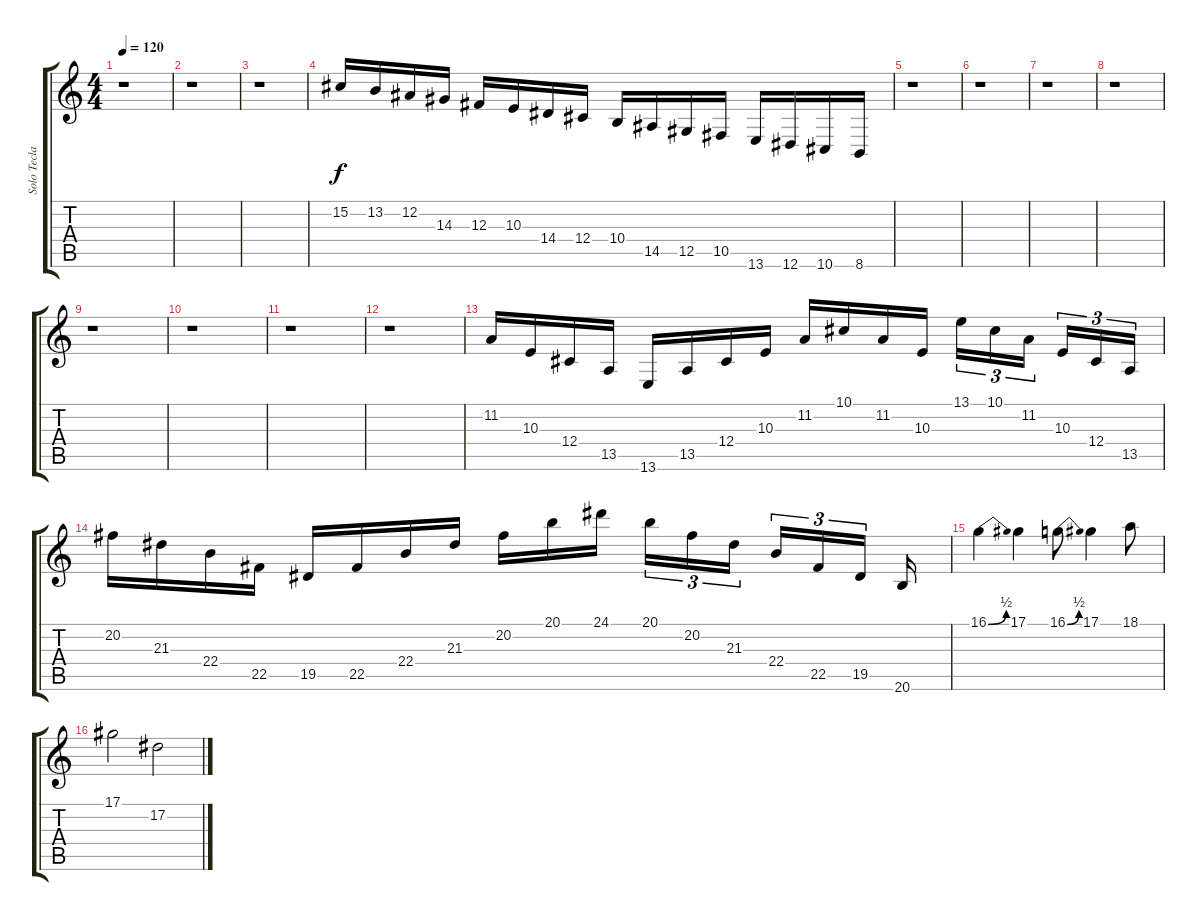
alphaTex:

\track ("Solo Teclados" "Solo Tecla") {instrument lead2sawtooth}
\staff {score tabs}
\tuning (Eb4 Bb3 Gb3 Db3 Ab2 Eb2) {hide}
\ts (4 4)
\tempo 120
\clef g2
\ks c
r.1{dy mf} |
r.1 |
r.1 |
15.2.16{dy f instrument overdrivenguitar} 13.2.16 12.2.16 14.3.16 12.3.16 10.3.16 14.4.16 12.4.16 10.4.16 14.5.16 12.5.16 10.5.16 13.6.16 12.6.16 10.6.16 8.6.16 |
r.1 |
r.1 |
r.1 |
r.1 |
r.1 |
r.1 |
r.1 |
r.1 |
11.2.16{instrument lead2sawtooth} 10.3.16 12.4.16 13.5.16 13.6.16 13.5.16 12.4.16 10.3.16 11.2.16 10.1.16 11.2.16 10.3.16 13.1.16{tu (3 2)} 10.1.16{tu (3 2)} 11.2.16{tu (3 2)} 10.3.16{tu (3 2)} 12.4.16{tu (3 2)} 13.5.16{tu (3 2)} |
20.2.16 21.3.16 22.4.16 22.5.16 19.5.16 22.5.16 22.4.16 21.3.16 20.2.16 20.1.16 24.1.16 20.1.16{tu (3 2)} 20.2.16{tu (3 2)} 21.3.16{tu (3 2)} 22.4.16{tu (3 2)} 22.5.16{tu (3 2)} 19.5.16{tu (3 2)} 20.6.16 |
16.1{be (bend 0 0 60 2)}.4 17.1.4 16.1{be (bend 0 0 60 2)}.8 17.1.4 18.1.8 |
17.1.2 17.2.2
